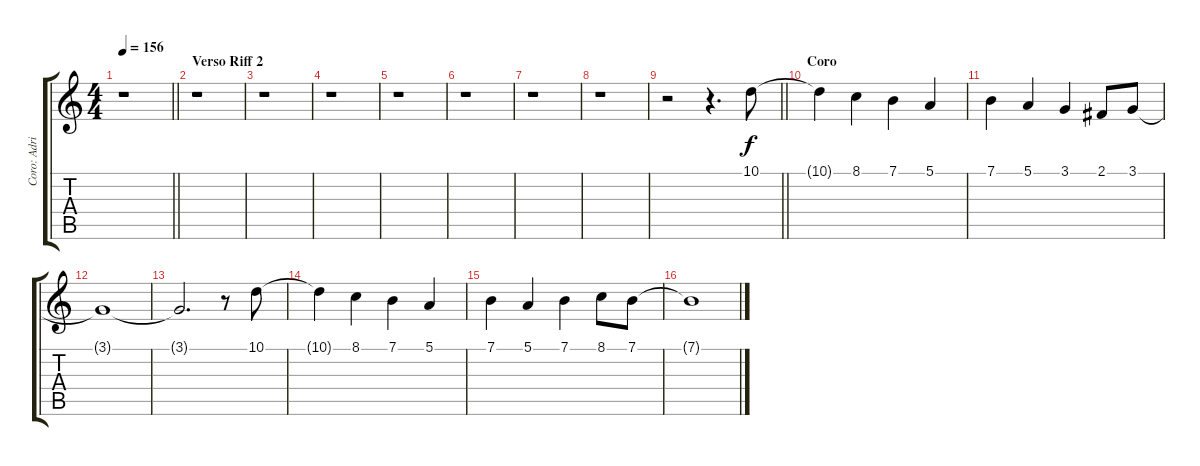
\track ("Coro: Adrian y Steve" "Coro: Adri") {instrument choiraahs}
\staff {score tabs}
\tuning (E4 B3 G3 D3 A2 E2) {hide}
\ts (4 4)
\tempo 156
\clef g2
\barLineRight lightlight
\ks c
r.1{dy f} |
\section ("" "Verso Riff 2")
r.1 |
r.1 |
r.1 |
r.1 |
r.1 |
r.1 |
r.1 |
\barLineRight lightlight
r.2 r.4{d} 10.1.8 |
\section ("" "Coro")
10.1{t}.4 8.1.4 7.1.4 5.1.4 |
7.1.4 5.1.4 3.1.4 2.1.8 3.1.8 |
3.1{t}.1 |
3.1{t}.2{d} r.8 10.1.8 |
10.1{t}.4 8.1.4 7.1.4 5.1.4 |
7.1.4 5.1.4 7.1.4 8.1.8 7.1.8 |
7.1{t}.1
